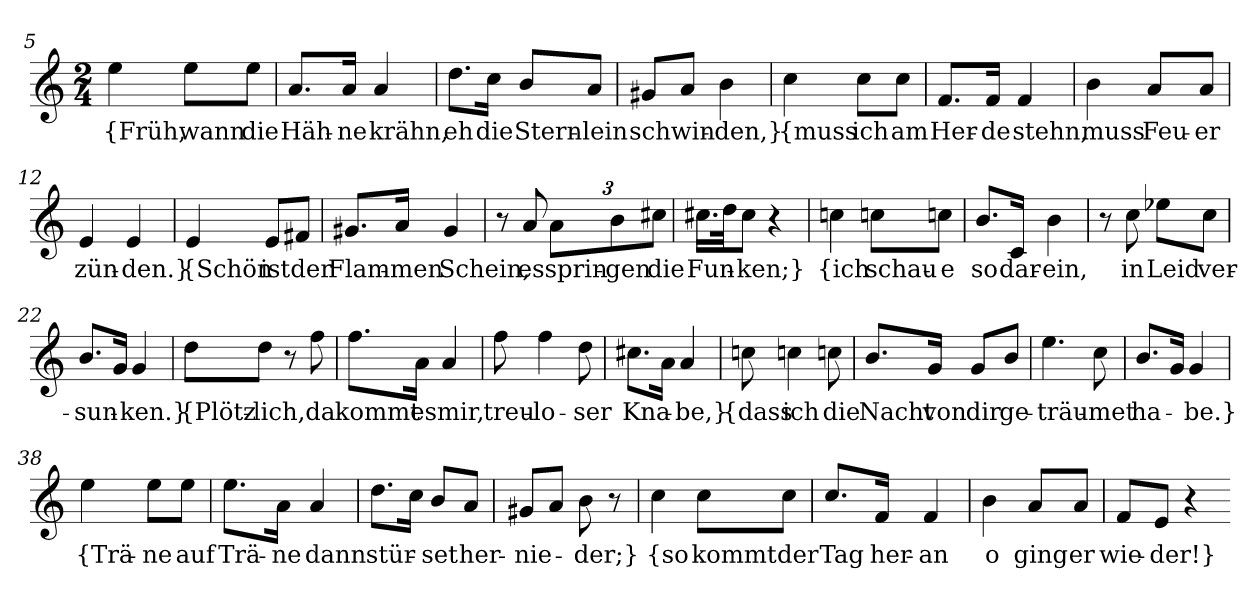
**kern	**text
*part1	*part1
*staff1	*staff1
*clefG2	*
*k[]	*
*M2/4	*
=5	=5
4ee	{Früh,
8ee\L	wann
8ee\J	die
=6	=6
8.a/L	Häh-
16a/Jk	-ne
4a	krähn,
=7	=7
8.dd\L	eh
16cc\Jk	die
8b/L	Stern-
8a/J	-lein
=8	=8
8g#X/L	schwin-
8a/J	.
4b	-den,}
=9	=9
4cc	{muss
8cc\L	ich
8cc\J	am
=10	=10
8.f/L	Her-
16f/Jk	-de
4f	stehn,
=11	=11
4b	muss
8a/L	Feu-
8a/J	-er
=12	=12
4e	zün-
4e	-den.}
=15	=15
4e	{Schön
8e/L	ist
8f#X/J	der
=16	=16
8.g#X/L	Flam-
16a/Jk	-men
4g#	Schein,
=17	=17
8r	.
8a	es
12a\L	sprin-
12b\	-gen
12cc#X\J	die
=18	=18
16.cc#X\LL	Fun-
32dd\Jk	.
8cc#\J	-ken;}
4r	.
=19	=19
4ccn	{ich
8ccn\L	schau-
8ccn\J	-e
=20	=20
8.b/L	so
16c/Jk	dar-
4b	-ein,
=21	=21
8r	.
8cc	in
8ee-X\L	Leid
8cc\J	ver-
=22	=22
8.b/L	-sun-
16g/Jk	.
4g	-ken.}
=27	=27
8dd\L	{Plötz-
8dd\J	-lich,
8r	.
8ff	da
=28	=28
8.ff\L	kommt
16a\Jk	es
4a	mir,
=29	=29
8ff	treu-
4ff	-lo-
8dd	-ser
=30	=30
8.cc#X\L	Kna-
16a\Jk	.
4a	-be,}
=31	=31
8ccn	{dass
4ccn	ich
8ccn	die
=32	=32
8.b/L	Nacht
16g/Jk	von
8g/L	dir
8b/J	ge-
=33	=33
4.ee	-träu-
8cc	-met
=34	=34
8.b/L	ha-
16g/Jk	.
4g	-be.}
=38	=38
4ee	{Trä-
8ee\L	-ne
8ee\J	auf
=39	=39
8.ee\L	Trä-
16a\Jk	-ne
4a	dann
=40	=40
8.dd\L	stür-
16cc\Jk	.
8b/L	-set
8a/J	her-
=41	=41
8g#X/L	-nie-
8a/J	.
8b	-der;}
8r	.
=42	=42
4cc	{so
8cc\L	kommt
8cc\J	der
=43	=43
8.cc/L	Tag
16f/Jk	her-
4f	-an
=45	=45
4b	o
8a/L	ging
8a/J	er
=46	=46
8f/L	wie-
8e/J	-der!}
4r	.
=-	=-
*-	*-
